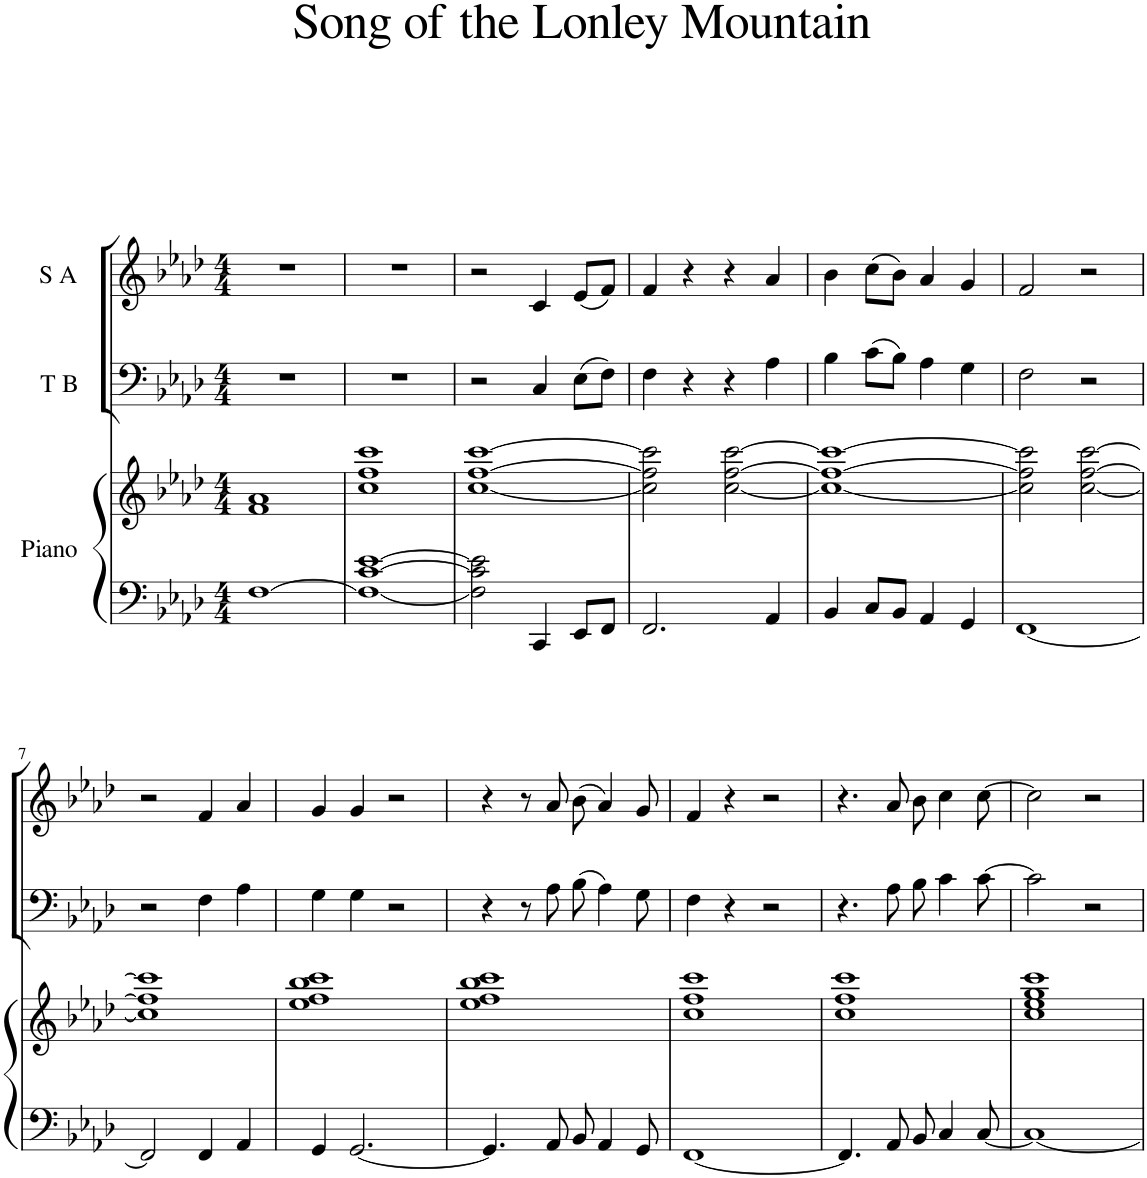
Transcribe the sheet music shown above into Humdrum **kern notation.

**kern	**kern	**kern	**kern
*part3	*part3	*part2	*part1
*staff4	*staff3	*staff2	*staff1
*I"Piano	*	*I"T B	*I"S A
*I'Pno	*	*	*
*clefF4	*clefG2	*clefF4	*clefG2
*k[b-e-a-d-]	*k[b-e-a-d-]	*k[b-e-a-d-]	*k[b-e-a-d-]
*M4/4	*M4/4	*M4/4	*M4/4
=1	=1	=1	=1
[1F	1f 1a-	1r	1r
=2	=2	=2	=2
1F_ [1c [1e-	1cc 1ff 1ccc	1r	1r
=3	=3	=3	=3
2F\] 2c\] 2e-\]	[1cc [1ff [1ccc	2r	2r
4CC/	.	4C/	4c/
8EE-/L	.	(8E-\L	(8e-/L
8FF/J	.	8F\J)	8f/J)
=4	=4	=4	=4
2.FF/	2cc\] 2ff\] 2ccc\]	4F\	4f/
.	.	4r	4r
.	[2cc\ [2ff\ [2ccc\	4r	4r
4AA-/	.	4A-\	4a-/
=5	=5	=5	=5
4BB-/	1cc_ 1ff_ 1ccc_	4B-\	4b-\
8C/L	.	(8c\L	(8cc\L
8BB-/J	.	8B-\J)	8b-\J)
4AA-/	.	4A-\	4a-/
4GG/	.	4G\	4g/
=6	=6	=6	=6
[1FF	2cc\] 2ff\] 2ccc\]	2F\	2f/
.	[2cc\ [2ff\ [2ccc\	2r	2r
!!LO:LB:g=z
=7	=7	=7	=7
2FF/]	1cc] 1ff] 1ccc]	2r	2r
4FF/	.	4F\	4f/
4AA-/	.	4A-\	4a-/
=8	=8	=8	=8
4GG/	1ee- 1ff 1bb- 1ccc	4G\	4g/
[2.GG/	.	4G\	4g/
.	.	2r	2r
=9	=9	=9	=9
4.GG/]	1ee- 1ff 1bb- 1ccc	4r	4r
.	.	8r	8r
8AA-/	.	8A-\	8a-/
8BB-/	.	(8B-\	(8b-\
4AA-/	.	4A-\)	4a-/)
8GG/	.	8G\	8g/
=10	=10	=10	=10
[1FF	1cc 1ff 1ccc	4F\	4f/
.	.	4r	4r
.	.	2r	2r
=11	=11	=11	=11
4.FF/]	1cc 1ff 1ccc	4.r	4.r
8AA-/	.	8A-\	8a-/
8BB-/	.	8B-\	8b-\
4C/	.	4c\	4cc\
[8C/	.	[8c\	[8cc\
=12	=12	=12	=12
1C_	1cc 1ee- 1gg 1ccc	2c\]	2cc\]
.	.	2r	2r
=	=	=	=
*-	*-	*-	*-
